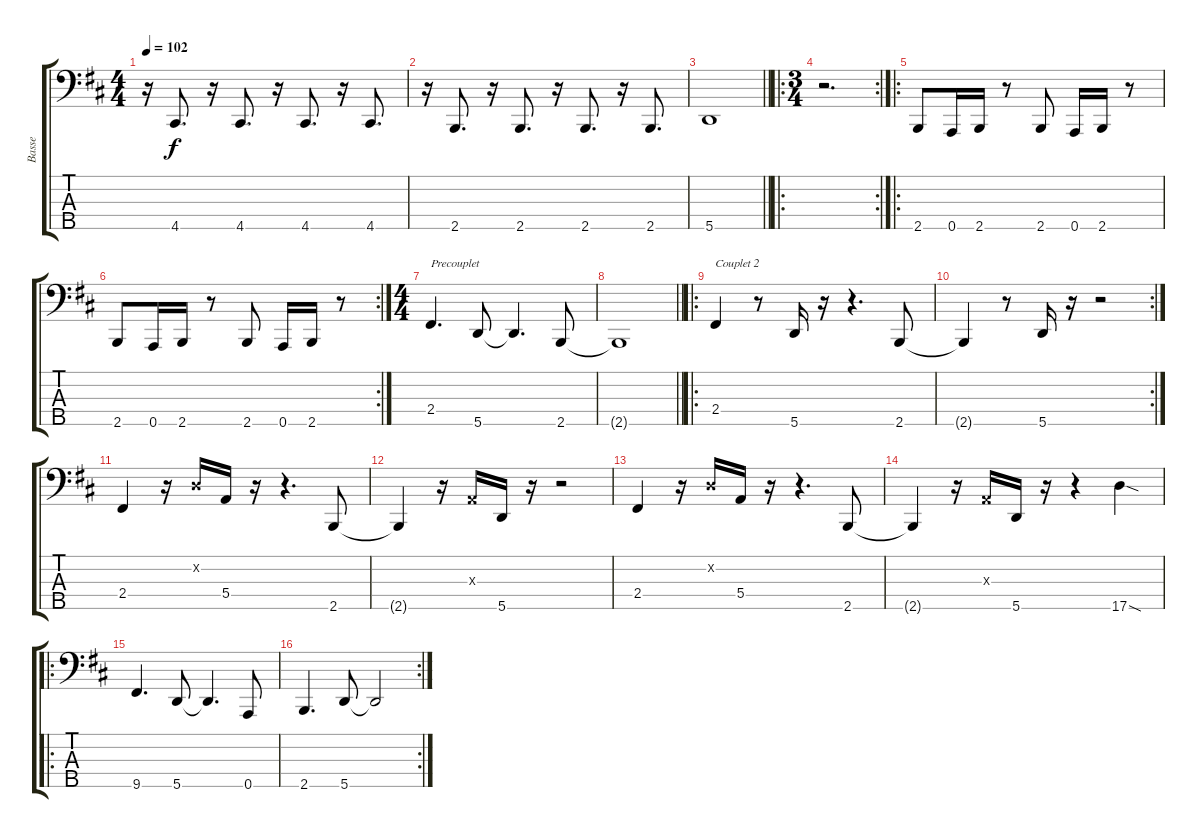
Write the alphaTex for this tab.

\track ("Basse" "Basse") {instrument electricbassfinger}
\staff {score tabs}
\tuning (G2 D2 A1 E1 A0) {hide}
\ts (4 4)
\tempo 102
\clef f4
\ks d
r.16{dy f} 4.5.8{d} r.16 4.5.8{d} r.16 4.5.8{d} r.16 4.5.8{d} |
r.16 2.5.8{d} r.16 2.5.8{d} r.16 2.5.8{d} r.16 2.5.8{d} |
\barLineRight lightlight
5.5.1 |
\ro
\rc 2
\ts (3 4)
r.2{d} |
\ro
2.5.8 0.5.16 2.5.16 r.8 2.5.8 0.5.16 2.5.16 r.8 |
\rc 2
2.5.8 0.5.16 2.5.16 r.8 2.5.8 0.5.16 2.5.16 r.8 |
\ts (4 4)
2.4.4{d txt "Precouplet"} 5.5.8 5.5{t}.4{d} 2.5.8 |
\barLineRight lightlight
2.5{t}.1 |
\ro
2.4.4{txt "Couplet 2"} r.8 5.5.16 r.16 r.4{d} 2.5.8 |
\rc 2
2.5{t}.4 r.8 5.5.16 r.16 r.2 |
2.4.4 r.16 0.2{x}.16 5.4.16 r.16 r.4{d} 2.5.8 |
2.5{t}.4 r.16 0.3{x}.16 5.5.16 r.16 r.2 |
2.4.4 r.16 0.2{x}.16 5.4.16 r.16 r.4{d} 2.5.8 |
2.5{t}.4 r.16 0.3{x}.16 5.5.16 r.16 r.4 17.5{sod}.4 |
\ro
9.5.4{d} 5.5.8 5.5{t}.4{d} 0.5.8 |
\rc 2
2.5.4{d} 5.5.8 5.5{t}.2
